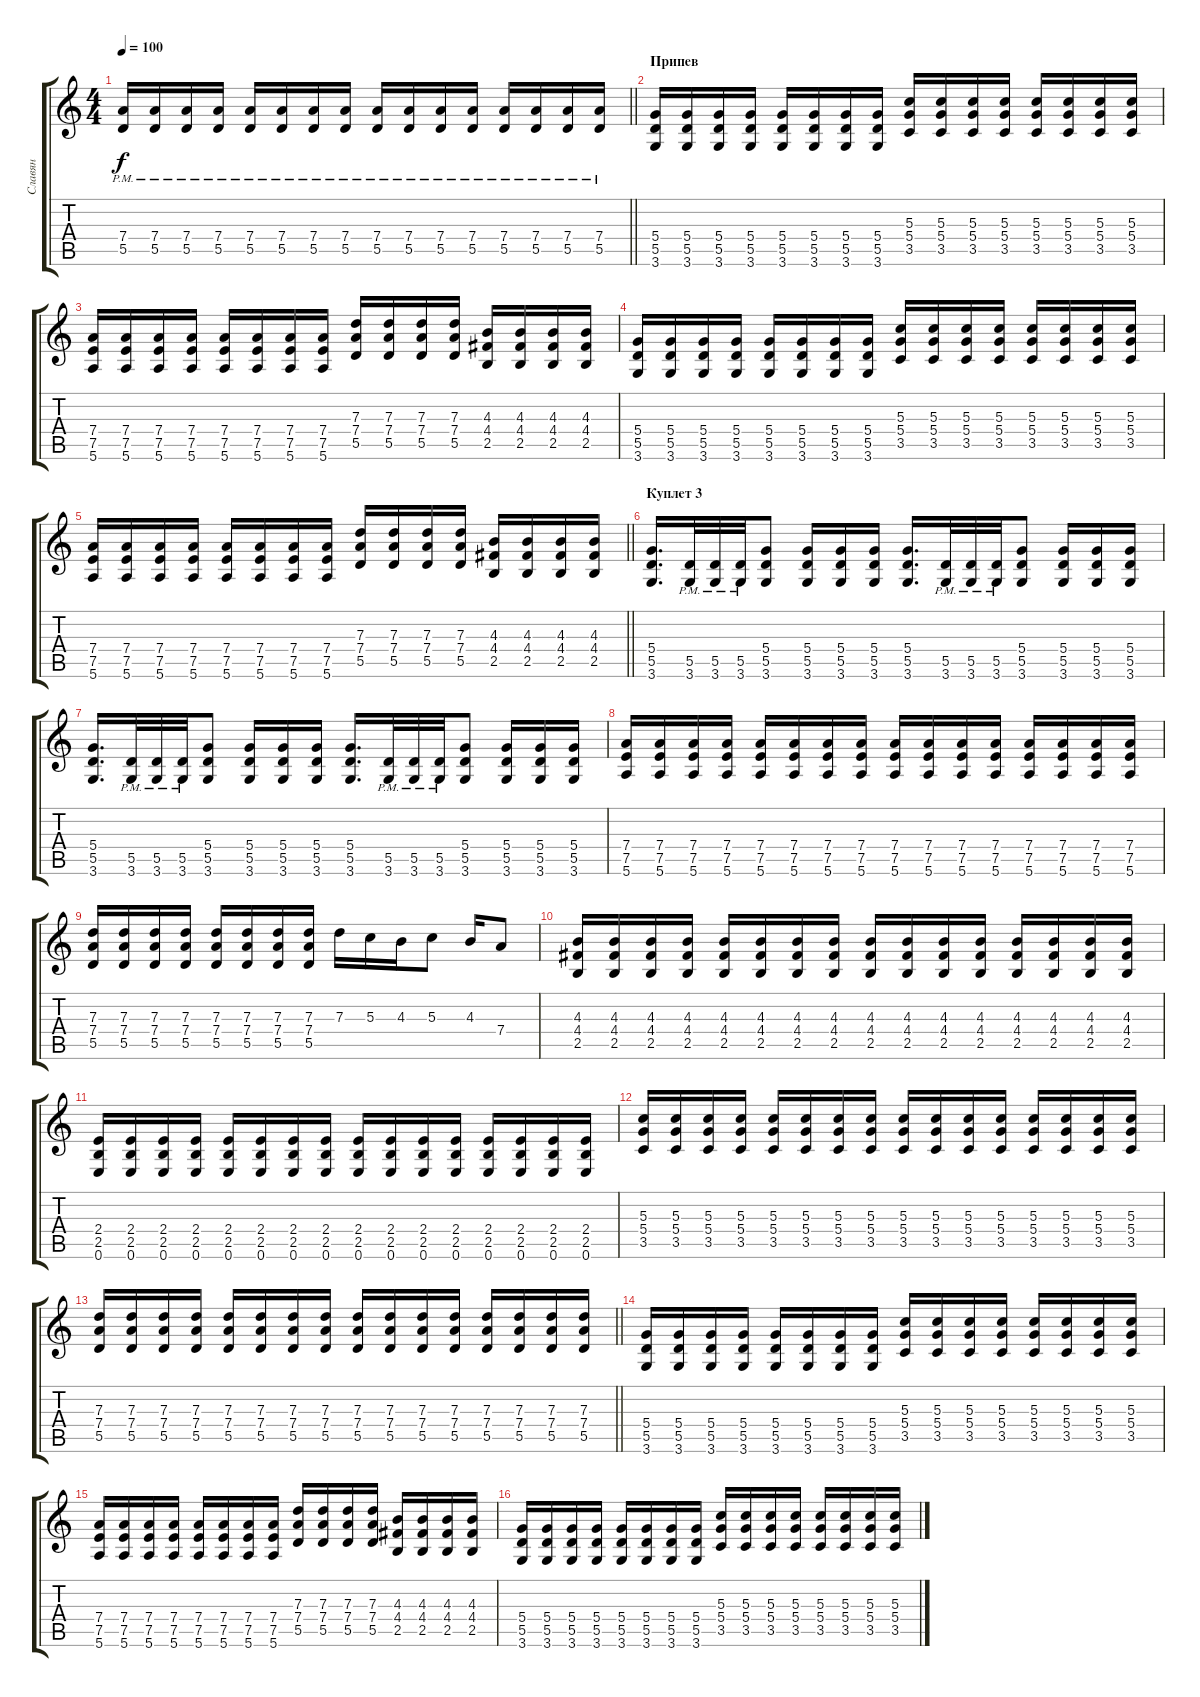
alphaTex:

\track ("Славян" "Славян") {instrument electricguitarclean}
\staff {score tabs}
\tuning (E4 B3 G3 D3 A2 E2) {hide}
\ts (4 4)
\tempo 100
\clef g2
\barLineRight lightlight
\ks c
(7.4{pm} 5.5{pm}).16{dy f} (7.4{pm} 5.5{pm}).16 (7.4{pm} 5.5{pm}).16 (7.4{pm} 5.5{pm}).16 (7.4{pm} 5.5{pm}).16 (7.4{pm} 5.5{pm}).16 (7.4{pm} 5.5{pm}).16 (7.4{pm} 5.5{pm}).16 (7.4{pm} 5.5{pm}).16 (7.4{pm} 5.5{pm}).16 (7.4{pm} 5.5{pm}).16 (7.4{pm} 5.5{pm}).16 (7.4{pm} 5.5{pm}).16 (7.4{pm} 5.5{pm}).16 (7.4{pm} 5.5{pm}).16 (7.4{pm} 5.5{pm}).16 |
\section ("" "Припев")
(5.4 5.5 3.6).16 (5.4 5.5 3.6).16 (5.4 5.5 3.6).16 (5.4 5.5 3.6).16 (5.4 5.5 3.6).16 (5.4 5.5 3.6).16 (5.4 5.5 3.6).16 (5.4 5.5 3.6).16 (5.3 5.4 3.5).16 (5.3 5.4 3.5).16 (5.3 5.4 3.5).16 (5.3 5.4 3.5).16 (5.3 5.4 3.5).16 (5.3 5.4 3.5).16 (5.3 5.4 3.5).16 (5.3 5.4 3.5).16 |
(7.4 7.5 5.6).16 (7.4 7.5 5.6).16 (7.4 7.5 5.6).16 (7.4 7.5 5.6).16 (7.4 7.5 5.6).16 (7.4 7.5 5.6).16 (7.4 7.5 5.6).16 (7.4 7.5 5.6).16 (7.3 7.4 5.5).16 (7.3 7.4 5.5).16 (7.3 7.4 5.5).16 (7.3 7.4 5.5).16 (4.3 4.4 2.5).16 (4.3 4.4 2.5).16 (4.3 4.4 2.5).16 (4.3 4.4 2.5).16 |
(5.4 5.5 3.6).16 (5.4 5.5 3.6).16 (5.4 5.5 3.6).16 (5.4 5.5 3.6).16 (5.4 5.5 3.6).16 (5.4 5.5 3.6).16 (5.4 5.5 3.6).16 (5.4 5.5 3.6).16 (5.3 5.4 3.5).16 (5.3 5.4 3.5).16 (5.3 5.4 3.5).16 (5.3 5.4 3.5).16 (5.3 5.4 3.5).16 (5.3 5.4 3.5).16 (5.3 5.4 3.5).16 (5.3 5.4 3.5).16 |
\barLineRight lightlight
(7.4 7.5 5.6).16 (7.4 7.5 5.6).16 (7.4 7.5 5.6).16 (7.4 7.5 5.6).16 (7.4 7.5 5.6).16 (7.4 7.5 5.6).16 (7.4 7.5 5.6).16 (7.4 7.5 5.6).16 (7.3 7.4 5.5).16 (7.3 7.4 5.5).16 (7.3 7.4 5.5).16 (7.3 7.4 5.5).16 (4.3 4.4 2.5).16 (4.3 4.4 2.5).16 (4.3 4.4 2.5).16 (4.3 4.4 2.5).16 |
\section ("" "Куплет 3")
(5.4 5.5 3.6).16{d} (5.5 3.6{pm}).32 (5.5 3.6{pm}).32 (5.5 3.6{pm}).32 (5.4 5.5 3.6).8 (5.4 5.5 3.6).16 (5.4 5.5 3.6).16 (5.4 5.5 3.6).16 (5.4 5.5 3.6).16{d} (5.5 3.6{pm}).32 (5.5 3.6{pm}).32 (5.5 3.6{pm}).32 (5.4 5.5 3.6).8 (5.4 5.5 3.6).16 (5.4 5.5 3.6).16 (5.4 5.5 3.6).16 |
(5.4 5.5 3.6).16{d} (5.5 3.6{pm}).32 (5.5 3.6{pm}).32 (5.5 3.6{pm}).32 (5.4 5.5 3.6).8 (5.4 5.5 3.6).16 (5.4 5.5 3.6).16 (5.4 5.5 3.6).16 (5.4 5.5 3.6).16{d} (5.5 3.6{pm}).32 (5.5 3.6{pm}).32 (5.5 3.6{pm}).32 (5.4 5.5 3.6).8 (5.4 5.5 3.6).16 (5.4 5.5 3.6).16 (5.4 5.5 3.6).16 |
(7.4 7.5 5.6).16 (7.4 7.5 5.6).16 (7.4 7.5 5.6).16 (7.4 7.5 5.6).16 (7.4 7.5 5.6).16 (7.4 7.5 5.6).16 (7.4 7.5 5.6).16 (7.4 7.5 5.6).16 (7.4 7.5 5.6).16 (7.4 7.5 5.6).16 (7.4 7.5 5.6).16 (7.4 7.5 5.6).16 (7.4 7.5 5.6).16 (7.4 7.5 5.6).16 (7.4 7.5 5.6).16 (7.4 7.5 5.6).16 |
(7.3 7.4 5.5).16 (7.3 7.4 5.5).16 (7.3 7.4 5.5).16 (7.3 7.4 5.5).16 (7.3 7.4 5.5).16 (7.3 7.4 5.5).16 (7.3 7.4 5.5).16 (7.3 7.4 5.5).16 7.3.16 5.3.16 4.3.16 5.3.8 4.3.16 7.4.8 |
(4.3 4.4 2.5).16 (4.3 4.4 2.5).16 (4.3 4.4 2.5).16 (4.3 4.4 2.5).16 (4.3 4.4 2.5).16 (4.3 4.4 2.5).16 (4.3 4.4 2.5).16 (4.3 4.4 2.5).16 (4.3 4.4 2.5).16 (4.3 4.4 2.5).16 (4.3 4.4 2.5).16 (4.3 4.4 2.5).16 (4.3 4.4 2.5).16 (4.3 4.4 2.5).16 (4.3 4.4 2.5).16 (4.3 4.4 2.5).16 |
(2.4 2.5 0.6).16 (2.4 2.5 0.6).16 (2.4 2.5 0.6).16 (2.4 2.5 0.6).16 (2.4 2.5 0.6).16 (2.4 2.5 0.6).16 (2.4 2.5 0.6).16 (2.4 2.5 0.6).16 (2.4 2.5 0.6).16 (2.4 2.5 0.6).16 (2.4 2.5 0.6).16 (2.4 2.5 0.6).16 (2.4 2.5 0.6).16 (2.4 2.5 0.6).16 (2.4 2.5 0.6).16 (2.4 2.5 0.6).16 |
(5.3 5.4 3.5).16 (5.3 5.4 3.5).16 (5.3 5.4 3.5).16 (5.3 5.4 3.5).16 (5.3 5.4 3.5).16 (5.3 5.4 3.5).16 (5.3 5.4 3.5).16 (5.3 5.4 3.5).16 (5.3 5.4 3.5).16 (5.3 5.4 3.5).16 (5.3 5.4 3.5).16 (5.3 5.4 3.5).16 (5.3 5.4 3.5).16 (5.3 5.4 3.5).16 (5.3 5.4 3.5).16 (5.3 5.4 3.5).16 |
\barLineRight lightlight
(7.3 7.4 5.5).16 (7.3 7.4 5.5).16 (7.3 7.4 5.5).16 (7.3 7.4 5.5).16 (7.3 7.4 5.5).16 (7.3 7.4 5.5).16 (7.3 7.4 5.5).16 (7.3 7.4 5.5).16 (7.3 7.4 5.5).16 (7.3 7.4 5.5).16 (7.3 7.4 5.5).16 (7.3 7.4 5.5).16 (7.3 7.4 5.5).16 (7.3 7.4 5.5).16 (7.3 7.4 5.5).16 (7.3 7.4 5.5).16 |
(5.4 5.5 3.6).16 (5.4 5.5 3.6).16 (5.4 5.5 3.6).16 (5.4 5.5 3.6).16 (5.4 5.5 3.6).16 (5.4 5.5 3.6).16 (5.4 5.5 3.6).16 (5.4 5.5 3.6).16 (5.3 5.4 3.5).16 (5.3 5.4 3.5).16 (5.3 5.4 3.5).16 (5.3 5.4 3.5).16 (5.3 5.4 3.5).16 (5.3 5.4 3.5).16 (5.3 5.4 3.5).16 (5.3 5.4 3.5).16 |
(7.4 7.5 5.6).16 (7.4 7.5 5.6).16 (7.4 7.5 5.6).16 (7.4 7.5 5.6).16 (7.4 7.5 5.6).16 (7.4 7.5 5.6).16 (7.4 7.5 5.6).16 (7.4 7.5 5.6).16 (7.3 7.4 5.5).16 (7.3 7.4 5.5).16 (7.3 7.4 5.5).16 (7.3 7.4 5.5).16 (4.3 4.4 2.5).16 (4.3 4.4 2.5).16 (4.3 4.4 2.5).16 (4.3 4.4 2.5).16 |
(5.4 5.5 3.6).16 (5.4 5.5 3.6).16 (5.4 5.5 3.6).16 (5.4 5.5 3.6).16 (5.4 5.5 3.6).16 (5.4 5.5 3.6).16 (5.4 5.5 3.6).16 (5.4 5.5 3.6).16 (5.3 5.4 3.5).16 (5.3 5.4 3.5).16 (5.3 5.4 3.5).16 (5.3 5.4 3.5).16 (5.3 5.4 3.5).16 (5.3 5.4 3.5).16 (5.3 5.4 3.5).16 (5.3 5.4 3.5).16
